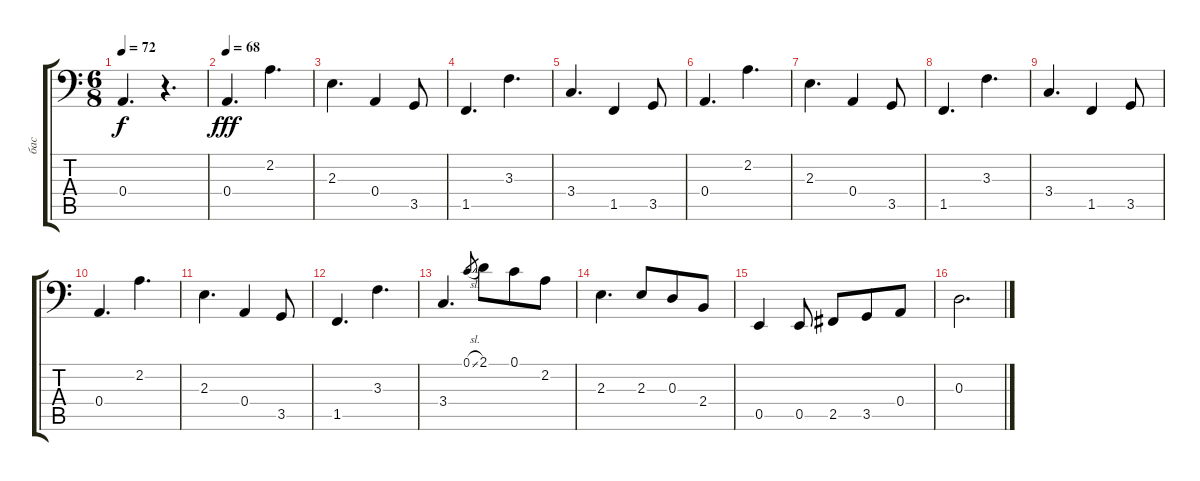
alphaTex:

\track ("бас" "бас") {instrument electricbassfinger}
\staff {score tabs}
\tuning (C3 G2 D2 A1 E1 B0) {hide}
\ts (6 8)
\tempo 72
\clef f4
\ks aminor
0.4{t}.4{d dy f} r.4{d} |
\tempo 68
0.4.4{d dy fff} 2.2.4{d} |
2.3.4{d} 0.4.4 3.5.8 |
1.5.4{d} 3.3.4{d} |
3.4.4{d} 1.5.4 3.5.8 |
0.4.4{d} 2.2.4{d} |
2.3.4{d} 0.4.4 3.5.8 |
1.5.4{d} 3.3.4{d} |
3.4.4{d} 1.5.4 3.5.8 |
0.4.4{d} 2.2.4{d} |
2.3.4{d} 0.4.4 3.5.8 |
1.5.4{d} 3.3.4{d} |
3.4.4{d} 0.1{sl}.8{gr} 2.1.8 0.1.8 2.2.8 |
2.3.4{d} 2.3.8 0.3.8 2.4.8 |
0.5.4 0.5.8 2.5.8 3.5.8 0.4.8 |
0.3.2{d}
